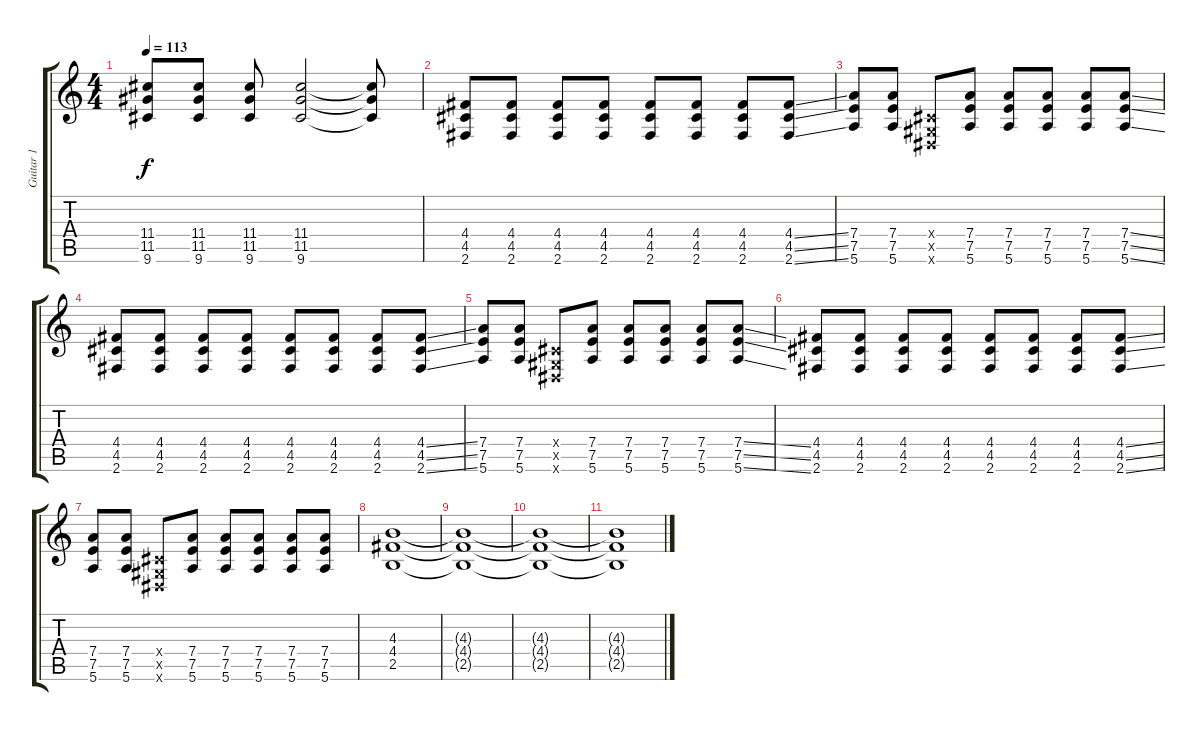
\track ("Guitar 1" "Guitar 1") {instrument overdrivenguitar}
\staff {score tabs}
\tuning (E4 B3 G3 D3 A2 E2) {hide}
\ts (4 4)
\tempo 113
\clef g2
\ks c
(11.4 11.5 9.6).8{dy f} (11.4 11.5 9.6).8 (11.4 11.5 9.6).8 (11.4 11.5 9.6).2 (11.4{t} 11.5{t} 9.6{t}).8 |
(4.4 4.5 2.6).8 (4.4 4.5 2.6).8 (4.4 4.5 2.6).8 (4.4 4.5 2.6).8 (4.4 4.5 2.6).8 (4.4 4.5 2.6).8 (4.4 4.5 2.6).8 (4.4{ss} 4.5{ss} 2.6{ss}).8 |
(7.4 7.5 5.6).8 (7.4 7.5 5.6).8 (-1.4{x} -1.5{x} -1.6{x}).8 (7.4 7.5 5.6).8 (7.4 7.5 5.6).8 (7.4 7.5 5.6).8 (7.4 7.5 5.6).8 (7.4{ss} 7.5{ss} 5.6{ss}).8 |
(4.4 4.5 2.6).8 (4.4 4.5 2.6).8 (4.4 4.5 2.6).8 (4.4 4.5 2.6).8 (4.4 4.5 2.6).8 (4.4 4.5 2.6).8 (4.4 4.5 2.6).8 (4.4{ss} 4.5{ss} 2.6{ss}).8 |
(7.4 7.5 5.6).8 (7.4 7.5 5.6).8 (-1.4{x} -1.5{x} -1.6{x}).8 (7.4 7.5 5.6).8 (7.4 7.5 5.6).8 (7.4 7.5 5.6).8 (7.4 7.5 5.6).8 (7.4{ss} 7.5{ss} 5.6{ss}).8 |
(4.4 4.5 2.6).8 (4.4 4.5 2.6).8 (4.4 4.5 2.6).8 (4.4 4.5 2.6).8 (4.4 4.5 2.6).8 (4.4 4.5 2.6).8 (4.4 4.5 2.6).8 (4.4{ss} 4.5{ss} 2.6{ss}).8 |
(7.4 7.5 5.6).8 (7.4 7.5 5.6).8 (-1.4{x} -1.5{x} -1.6{x}).8 (7.4 7.5 5.6).8 (7.4 7.5 5.6).8 (7.4 7.5 5.6).8 (7.4 7.5 5.6).8 (7.4 7.5 5.6).8 |
(4.3 4.4 2.5).1 |
(4.3{t} 4.4{t} 2.5{t}).1 |
(4.3{t} 4.4{t} 2.5{t}).1 |
(4.3{t} 4.4{t} 2.5{t}).1
